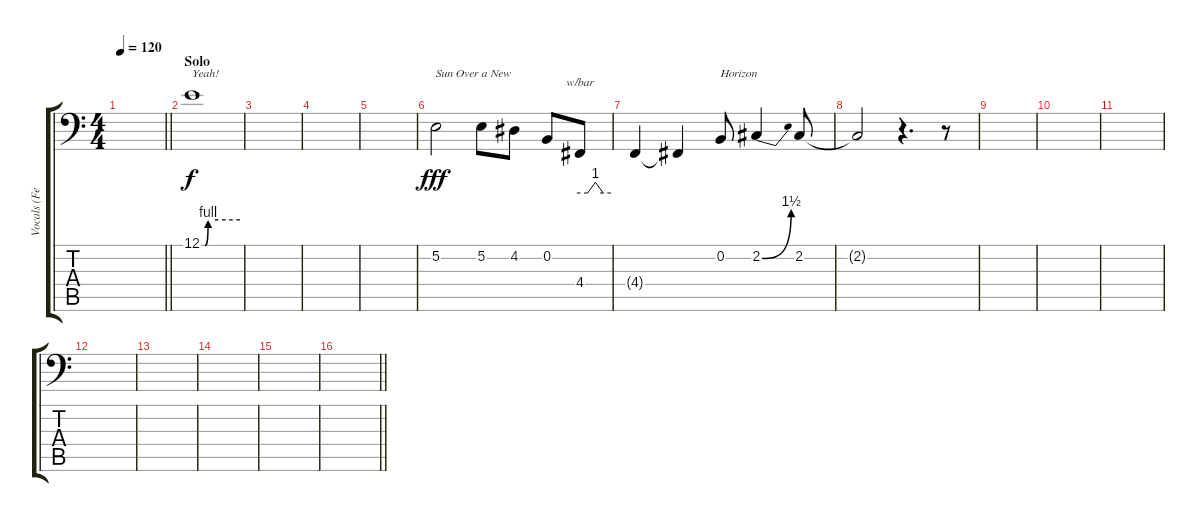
\track ("Vocals (Felix Vaillancourt)" "Vocals (Fe") {instrument lead2sawtooth}
\staff {score tabs}
\tuning (E3 B2 G2 D2 A1 E1) {hide}
\ts (4 4)
\tempo 120
\clef f4
\barLineRight lightlight
\ks c
|
\section ("" "Solo")
12.1{be (custom 0 0 5 0 10 4 60 4)}.1{txt "Yeah!" dy f volume 14} |
|
|
|
5.2.2{txt "Sun Over a New" dy fff volume 16} 5.2.8 4.2.8 0.2.8 4.4.8{tbe (custom default 0 0 15 0 30 4 45 0 60 0)} |
4.4{t}.4 4.4{t}.4 0.2.8{txt "Horizon"} 2.2{be (bend 0 0 60 6)}.4 2.2.8 |
2.2{t}.2 r.4{d} r.8 |
|
|
|
|
|
|
|
\barLineRight lightlight
